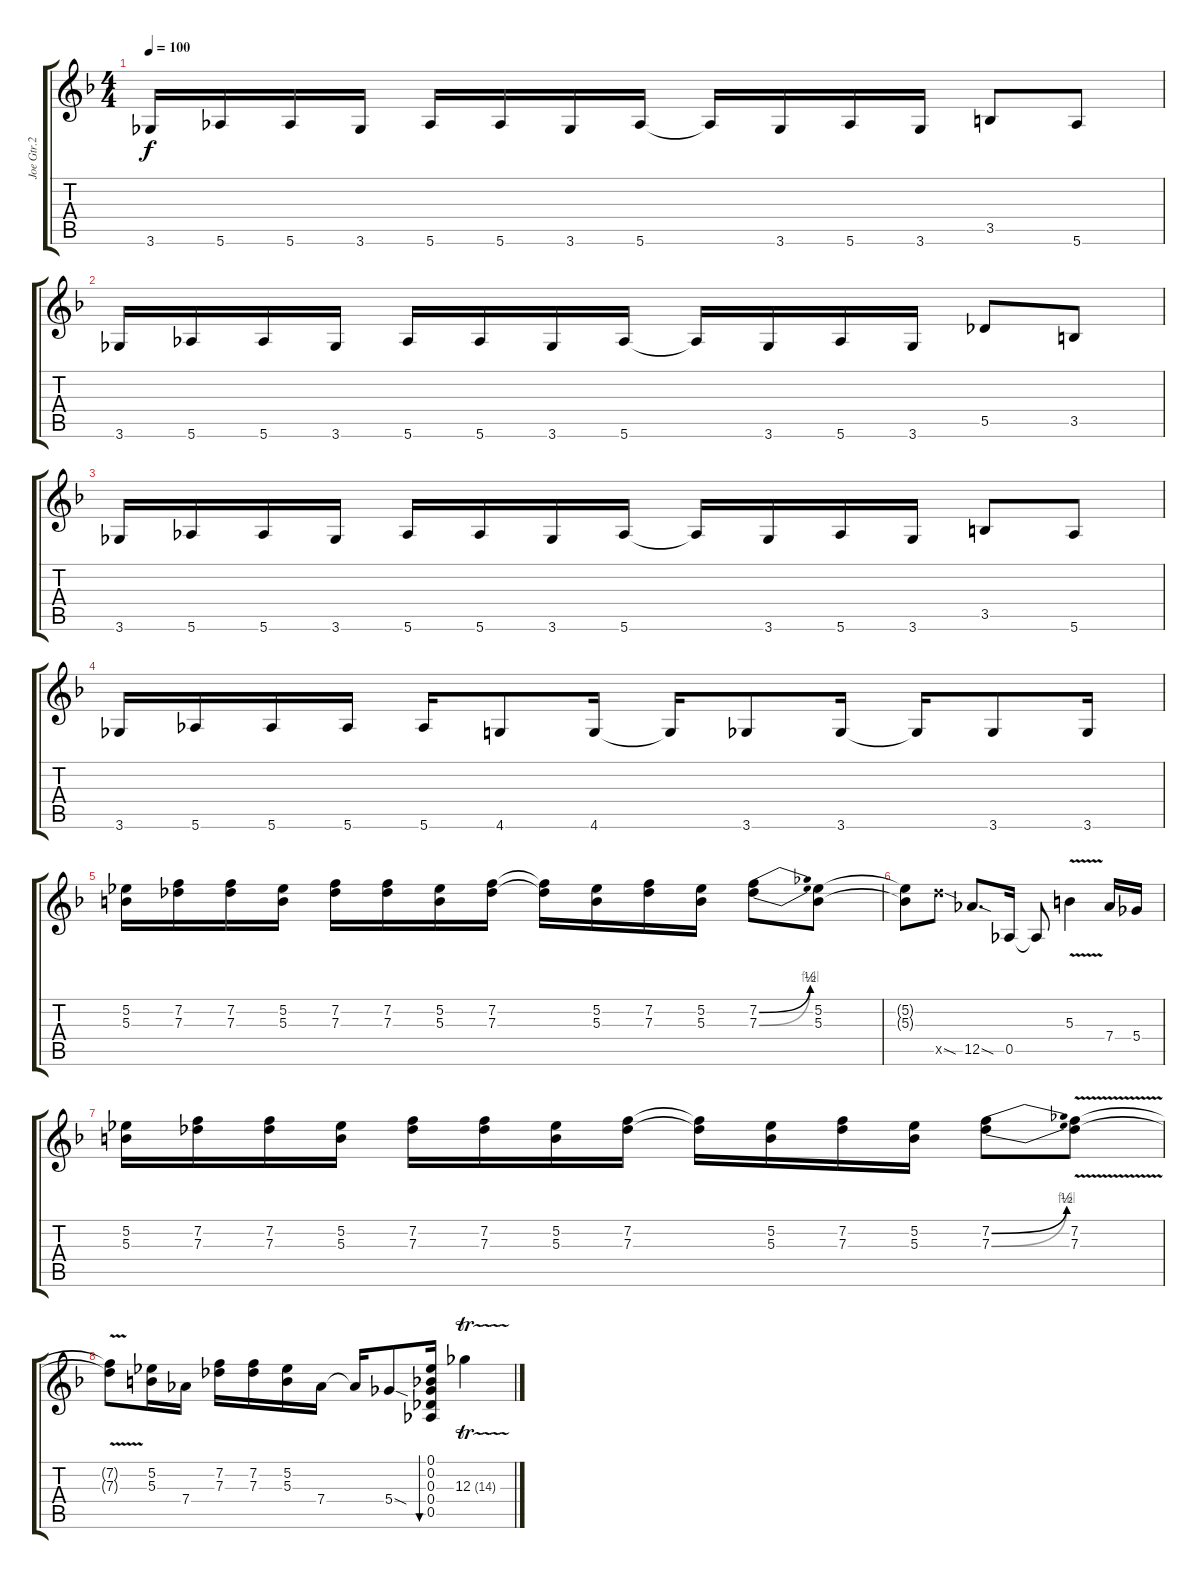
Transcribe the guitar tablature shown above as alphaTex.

\track ("Joe Gtr.2" "Joe Gtr.2") {instrument distortionguitar}
\staff {score tabs}
\tuning (Eb4 Bb3 Gb3 Db3 Ab2 Eb2) {hide}
\ts (4 4)
\tempo 100
\clef g2
\ks dminor
3.6.16{dy f} 5.6.16 5.6.16 3.6.16 5.6.16 5.6.16 3.6.16 5.6.16 5.6{t}.16 3.6.16 5.6.16 3.6.16 3.5.8 5.6.8 |
3.6.16 5.6.16 5.6.16 3.6.16 5.6.16 5.6.16 3.6.16 5.6.16 5.6{t}.16 3.6.16 5.6.16 3.6.16 5.5.8 3.5.8 |
3.6.16 5.6.16 5.6.16 3.6.16 5.6.16 5.6.16 3.6.16 5.6.16 5.6{t}.16 3.6.16 5.6.16 3.6.16 3.5.8 5.6.8 |
3.6.16 5.6.16 5.6.16 5.6.16 5.6.16 4.6.8 4.6.16 4.6{t}.16 3.6.8 3.6.16 3.6{t}.16 3.6.8 3.6.16 |
(5.2 5.3).16 (7.2 7.3).16 (7.2 7.3).16 (5.2 5.3).16 (7.2 7.3).16 (7.2 7.3).16 (5.2 5.3).16 (7.2 7.3).16 (7.2{t} 7.3{t}).16 (5.2 5.3).16 (7.2 7.3).16 (5.2 5.3).16 (7.2{be (bend 0 0 60 2)} 7.3{be (bend 0 0 60 4)}).8 (5.2 5.3).8 |
(5.2{t} 5.3{t}).8 18.5{sod x}.8 12.5{sod}.8{d} 0.5.16 0.5{t}.8 5.3{v}.4 7.4.16 5.4.16 |
(5.2 5.3).16 (7.2 7.3).16 (7.2 7.3).16 (5.2 5.3).16 (7.2 7.3).16 (7.2 7.3).16 (5.2 5.3).16 (7.2 7.3).16 (7.2{t} 7.3{t}).16 (5.2 5.3).16 (7.2 7.3).16 (5.2 5.3).16 (7.2{be (bend 0 0 60 2)} 7.3{be (bend 0 0 60 4)}).8 (7.2{v} 7.3{v}).8 |
(7.2{t} 7.3{t}).8 (5.2 5.3).16 7.4.16 (7.2 7.3).16 (7.2 7.3).16 (5.2 5.3).16 7.4.16 7.4{t}.16 5.4{sod}.8 (0.1 0.2 0.3 0.4 0.5).16{bu 120} 12.3{tr (14 32)}.4
